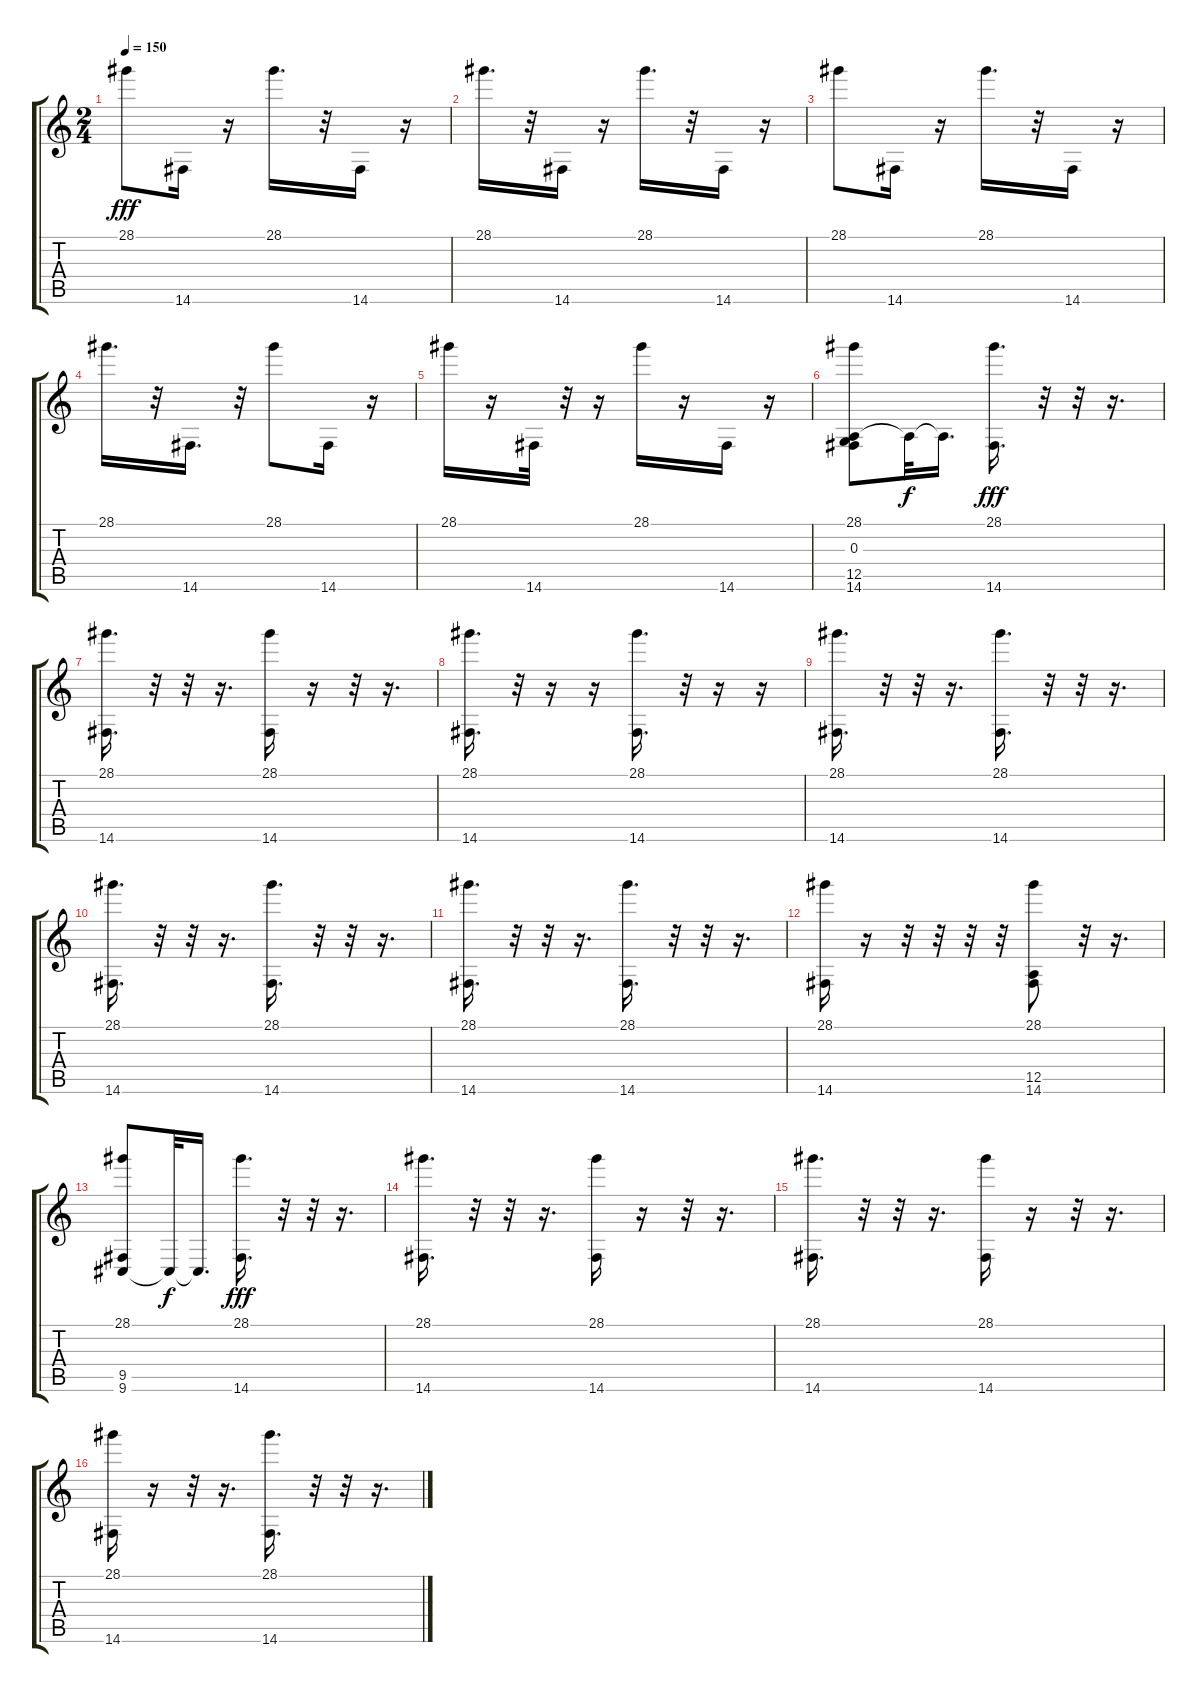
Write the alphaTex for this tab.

\track "" {instrument acousticgrandpiano}
\staff {score tabs}
\tuning (E4 B3 G3 D3 A2 E2) {hide}
\ts (2 4)
\tempo 150
\clef g2
\ks c
28.1.8{dy fff} 14.6.16 r.16 28.1.16{d} r.32 14.6.16 r.16 |
28.1.16{d} r.32 14.6.16 r.16 28.1.16{d} r.32 14.6.16 r.16 |
28.1.8 14.6.16 r.16 28.1.16{d} r.32 14.6.16 r.16 |
28.1.16{d} r.32 14.6.16{d} r.32 28.1.8 14.6.16 r.16 |
28.1.16 r.16 14.6.32 r.32 r.16 28.1.16 r.16 14.6.16 r.16 |
(28.1 0.3 12.5 14.6).8 12.5{t}.32{dy f} 12.5{t}.16{d} (28.1 14.6).16{d dy fff} r.32 r.32 r.16{d} |
(28.1 14.6).16{d} r.32 r.32 r.16{d} (28.1 14.6).16 r.16 r.32 r.16{d} |
(28.1 14.6).16{d} r.32 r.16 r.16 (28.1 14.6).16{d} r.32 r.16 r.16 |
(28.1 14.6).16{d} r.32 r.32 r.16{d} (28.1 14.6).16{d} r.32 r.32 r.16{d} |
(28.1 14.6).16{d} r.32 r.32 r.16{d} (28.1 14.6).16{d} r.32 r.32 r.16{d} |
(28.1 14.6).16{d} r.32 r.32 r.16{d} (28.1 14.6).16{d} r.32 r.32 r.16{d} |
(28.1 14.6).16 r.16 r.32 r.32 r.32 r.32 (28.1 12.5 14.6).8 r.32 r.16{d} |
(28.1 9.5 9.6).8 9.6{t}.32{dy f} 9.6{t}.16{d} (28.1 14.6).16{d dy fff} r.32 r.32 r.16{d} |
(28.1 14.6).16{d} r.32 r.32 r.16{d} (28.1 14.6).16 r.16 r.32 r.16{d} |
(28.1 14.6).16{d} r.32 r.32 r.16{d} (28.1 14.6).16 r.16 r.32 r.16{d} |
(28.1 14.6).16 r.16 r.32 r.16{d} (28.1 14.6).16{d} r.32 r.32 r.16{d}
